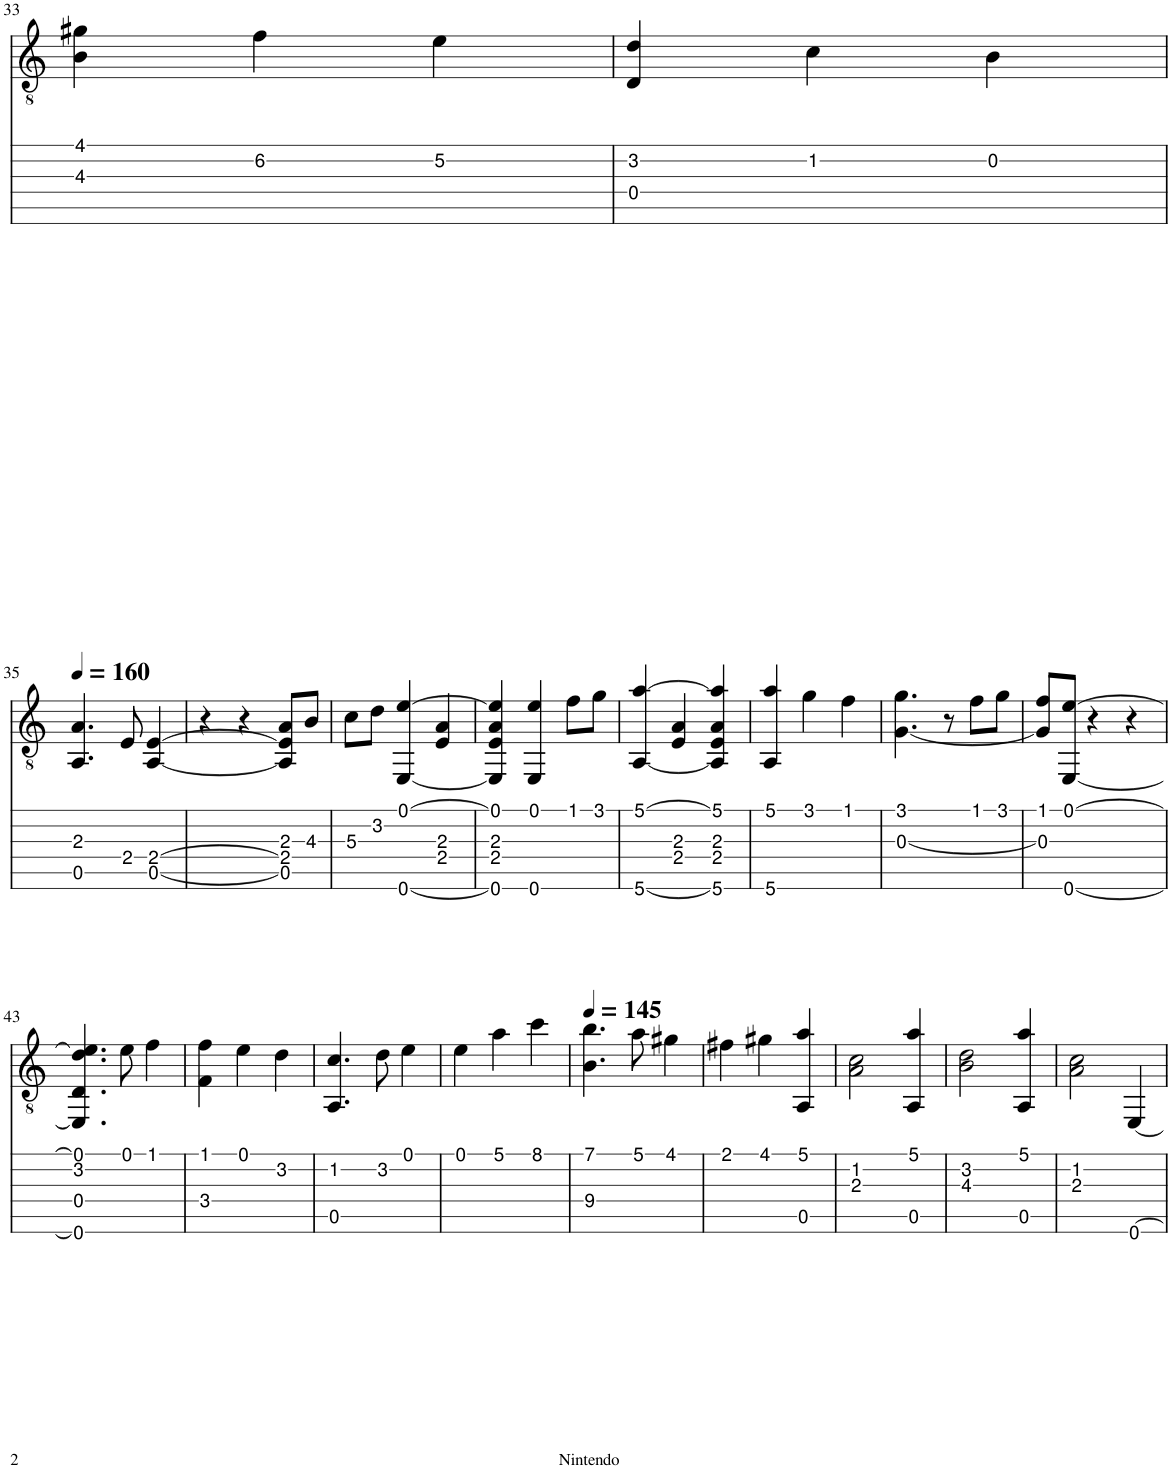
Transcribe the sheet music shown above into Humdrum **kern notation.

**kern	**kern
*part1	*part1
*staff2	*staff1
*I"Guitar	*
*I'Guit.	*
!!LO:PB:g=z
*	*clefGv2
*k[]	*k[]
*M3/4	*M3/4
=33	=33
4B 4g#	4B\ 4g#X\
4f	4f\
4e	4e\
=34	=34
4D 4d	4D/ 4d/
4c	4c\
4B	4B\
!!LO:LB:g=z
=35	=35
*	*MM160
4.AA 4.A	4.AA/ 4.A/
8E	8E/
[4AA [4E	[4AA/ [4E/
=36	=36
4r	4r
4r	4r
8AA]\ 8E]\ 8A\L	8AA/] 8E/] 8A/L
8BJ	8B/J
=37	=37
8cL	8c\L
8dJ	8d\J
[4EE [4e	[4EE/ [4e/
4E 4A	4E/ 4A/
=38	=38
4EE] 4E 4A 4e]	4EE/] 4E/ 4A/ 4e/]
4EE 4e	4EE/ 4e/
8fL	8f\L
8gJ	8g\J
=39	=39
[4AA [4a	[4AA/ [4a/
4E 4A	4E/ 4A/
4AA] 4E 4A 4a]	4AA/] 4E/ 4A/ 4a/]
=40	=40
4AA 4a	4AA/ 4a/
4g	4g\
4f	4f\
=41	=41
[4.G 4.g	[4.G\ 4.g\
8r	8r
8fL	8f\L
8gJ	8g\J
=42	=42
8G]\ 8f\L	8G/] 8f/L
[8EE\ [8e\J	[8EE/ [8e/J
4r	4r
4r	4r
!!LO:LB:g=z
=43	=43
4.EE] 4.D 4.d 4.e]	4.EE/] 4.D/ 4.d/ 4.e/]
8e	8e\
4f	4f\
=44	=44
4F 4f	4F\ 4f\
4e	4e\
4d	4d\
=45	=45
4.AA 4.c	4.AA/ 4.c/
8d	8d\
4e	4e\
=46	=46
4e	4e\
4a	4a\
4cc	4cc\
=47	=47
*	*MM145
4.B 4.b	4.B\ 4.b\
8a	8a\
4g#	4g#X\
=48	=48
4f#	4f#X\
4g#	4g#X\
4AA 4a	4AA/ 4a/
=49	=49
2A 2c	2A\ 2c\
4AA 4a	4AA/ 4a/
=50	=50
2B 2d	2B\ 2d\
4AA 4a	4AA/ 4a/
=51	=51
2A 2c	2A\ 2c\
[4EE	[4EE/
=	=
*-	*-
